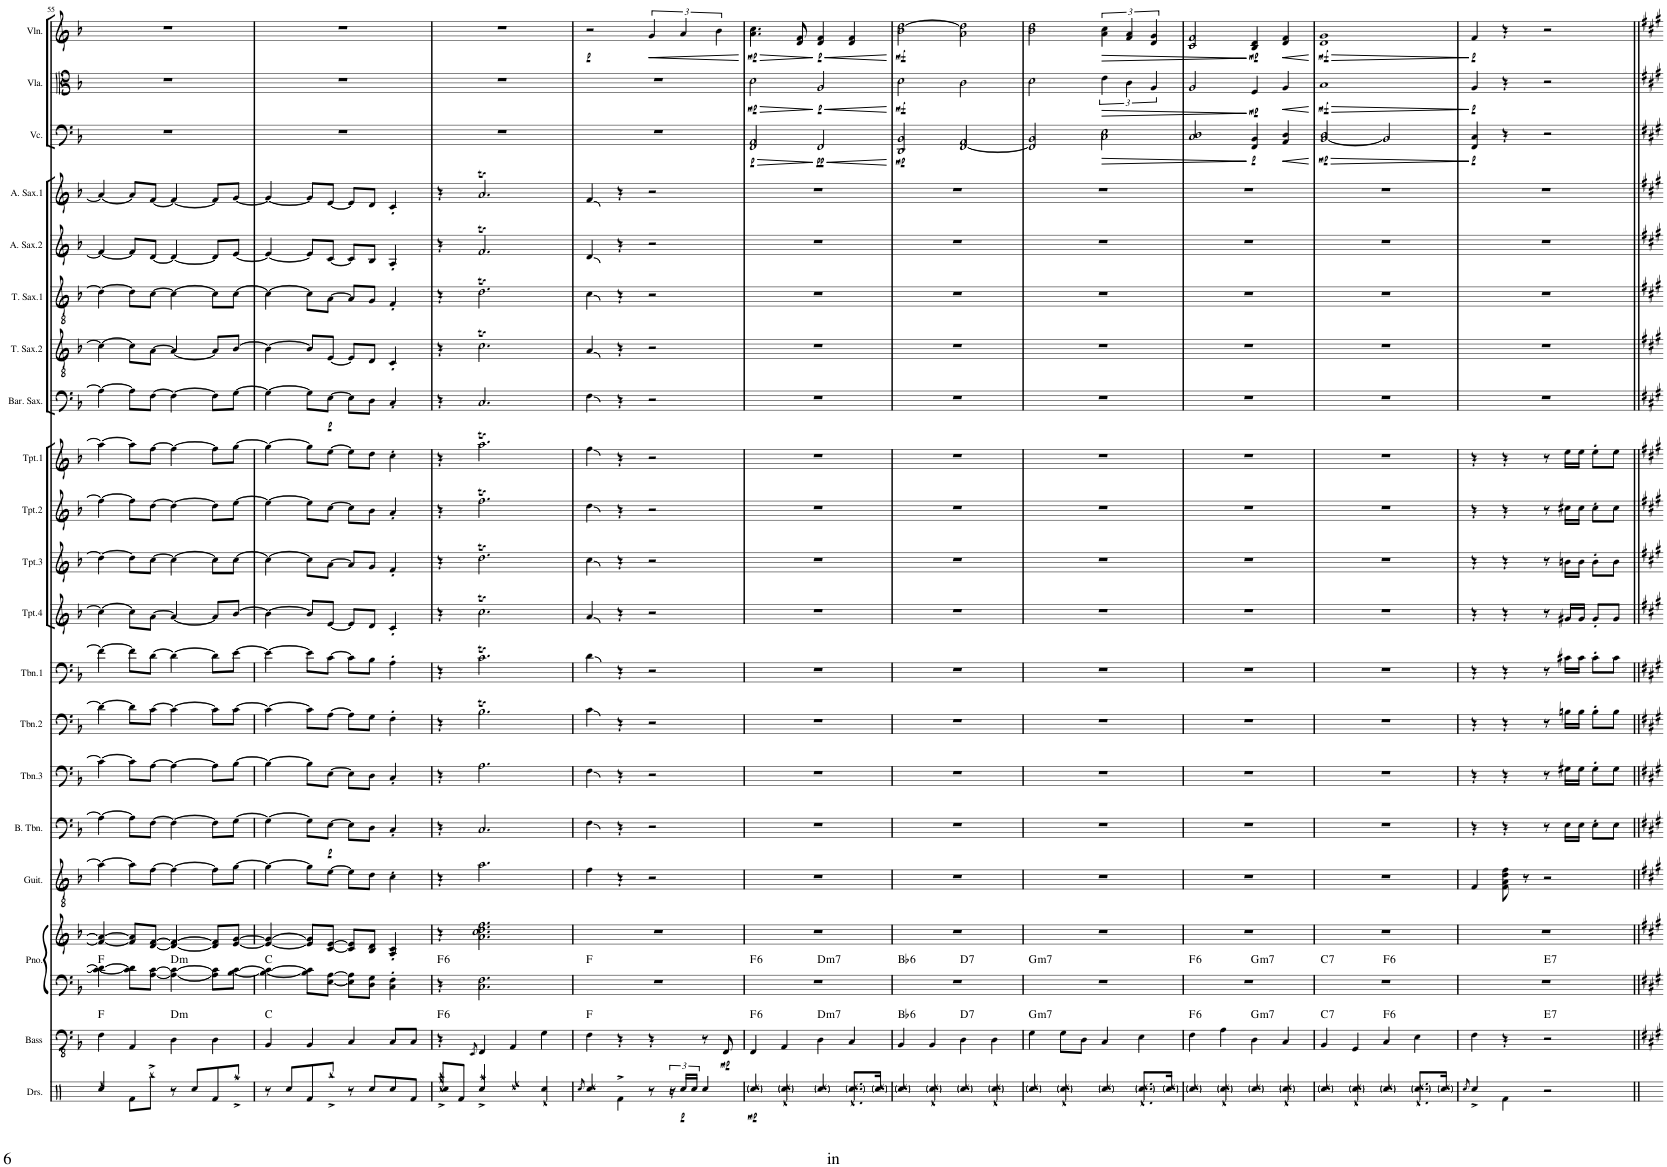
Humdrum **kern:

**kern	**dynam	**harte	**kern	**kern	**harte	**kern	**kern	**dynam	**kern	**kern	**kern	**kern	**kern	**kern	**kern	**kern	**dynam	**kern	**kern	**kern	**kern	**kern	**dynam	**kern	**dynam	**kern	**dynam
*part19	*part19	*part19	*part18	*part18	*part18	*part17	*part16	*part16	*part15	*part14	*part13	*part12	*part11	*part10	*part9	*part8	*part8	*part7	*part6	*part5	*part4	*part3	*part3	*part2	*part2	*part1	*part1
*staff20	*staff20	*	*staff19	*staff18	*	*staff17	*staff16	*staff16	*staff15	*staff14	*staff13	*staff12	*staff11	*staff10	*staff9	*staff8	*staff8	*staff7	*staff6	*staff5	*staff4	*staff3	*staff3	*staff2	*staff2	*staff1	*staff1
*I"Bass	*	*	*I"Piano	*	*	*I"Guitar	*I"Bass Tromb.	*	*I"Trombone 3	*I"Trombone 2	*I"Trombone 1	*I"Trumpet 4	*I"Trumpet 3	*I"Trumpet 2	*I"Trumpet 1	*I"Bariton Sax	*	*I"Tenor Sax 2	*I"Tenor Sax 1	*I"Alto Sax 2	*I"Alto Sax 1	*I"Violoncello	*	*I"Viola	*	*I"Violin	*
*I'Bass	*	*	*I'Pno.	*	*	*I'Guit.	*	*	*I'Tbn.3	*I'Tbn.2	*I'Tbn.1	*I'Tpt.4	*I'Tpt.3	*I'Tpt.2	*I'Tpt.1	*I'Bar. Sax.	*	*I'T. Sax.2	*I'T. Sax.1	*I'A. Sax.2	*I'A. Sax.1	*I'Vc.	*	*I'Vla.	*	*I'Vln.	*
!!LO:PB:g=z
*clefFv4	*	*	*clefF4	*clefG2	*	*clefGv2	*clefF4	*	*clefF4	*clefF4	*clefF4	*clefG2	*clefG2	*clefG2	*clefG2	*clefF4	*	*clefGv2	*clefGv2	*clefG2	*clefG2	*clefF4	*	*clefC3	*	*clefG2	*
*	*	*	*	*	*	*	*	*	*	*	*	*ITrd1c2	*ITrd1c2	*ITrd1c2	*ITrd1c2	*ITrd12c21	*	*ITrd8c14	*ITrd8c14	*ITrd5c9	*ITrd5c9	*	*	*	*	*	*
*k[b-]	*	*	*k[b-]	*k[b-]	*	*k[b-]	*k[b-]	*	*k[b-]	*k[b-]	*k[b-]	*k[b-]	*k[b-]	*k[b-]	*k[b-]	*k[b-]	*	*k[b-]	*k[b-]	*k[b-]	*k[b-]	*k[b-]	*	*k[b-]	*	*k[b-]	*
*M4/4	*	*	*M4/4	*M4/4	*	*M4/4	*M4/4	*	*M4/4	*M4/4	*M4/4	*M4/4	*M4/4	*M4/4	*M4/4	*M4/4	*	*M4/4	*M4/4	*M4/4	*M4/4	*M4/4	*	*M4/4	*	*M4/4	*
=55	=55	=55	=55	=55	=55	=55	=55	=55	=55	=55	=55	=55	=55	=55	=55	=55	=55	=55	=55	=55	=55	=55	=55	=55	=55	=55	=55
4FF\	.	F:maj	4c\_ 4d\_	4f/_ 4a/_	F:maj	4a\_	4A\_	.	4c\_	4d\_	4f\_	4cc\_	4dd\_	4ff\_	4aa\_	4A\_	.	4c\_	4d\_	4f/_	4a/_	1r	.	1r	.	1r	.
4AAA/	.	.	8c\] 8d\]L	8f/] 8a/]L	.	8a\L]	8A\L]	.	8c\L]	8d\L]	8f\L]	8cc\L]	8dd\L]	8ff\L]	8aa\L]	8A\L]	.	8c\L]	8d\L]	8f/L]	8a/L]	.	.	.	.	.	.
.	.	.	[8A\ [8c\J	[8d/ [8f/J	.	[8f\J	[8F\J	.	[8A\J	[8c\J	[8d\J	[8a\J	[8cc\J	[8dd\J	[8ff\J	[8F\J	.	[8A\J	[8c\J	[8d/J	[8f/J	.	.	.	.	.	.
!	!	!LO:H:kt=m	!	!	!LO:H:kt=m	!	!	!	!	!	!	!	!	!	!	!	!	!	!	!	!	!	!	!	!	!	!
4DD\	.	D:min	4A\_ 4c\_	4d/_ 4f/_	D:min	4f\_	4F\_	.	4A\_	4c\_	4d\_	4a/_	4cc\_	4dd\_	4ff\_	4F\_	.	4A/_	4c\_	4d/_	4f/_	.	.	.	.	.	.
4DD\	.	.	8A\] 8c\]L	8d/] 8f/]L	.	8f\L]	8F\L]	.	8A\L]	8c\L]	8d\L]	8a/L]	8cc\L]	8dd\L]	8ff\L]	8F\L]	.	8A/L]	8c\L]	8d/L]	8f/L]	.	.	.	.	.	.
.	.	.	[8B-\ [8c\J	[8e/ [8g/J	.	[8g\J	[8G\J	.	[8B-\J	[8c\J	[8e\J	[8b-/J	[8cc\J	[8ee\J	[8gg\J	[8G\J	.	[8B-/J	[8c\J	[8e/J	[8g/J	.	.	.	.	.	.
=56	=56	=56	=56	=56	=56	=56	=56	=56	=56	=56	=56	=56	=56	=56	=56	=56	=56	=56	=56	=56	=56	=56	=56	=56	=56	=56	=56
4BBB-/	.	C:maj	4B-\_ 4c\_	4e/_ 4g/_	C:maj	4g\_	4G\_	.	4B-\_	4c\_	4e\_	4b-\_	4cc\_	4ee\_	4gg\_	4G\_	.	4B-\_	4c\_	4e/_	4g/_	1r	.	1r	.	1r	.
4BBB-/	.	.	8B-\] 8c\]L	8e/] 8g/]L	.	8g\L]	8G\L]	.	8B-\L]	8c\L]	8e\L]	8b-/L]	8cc\L]	8ee\L]	8gg\L]	8G\L]	.	8B-/L]	8c\L]	8e/L]	8g/L]	.	.	.	.	.	.
!	!	!	!	!	!	!	!	!LO:DY:b	!	!	!	!	!	!	!	!	!LO:DY:b	!	!	!	!	!	!	!	!	!	!
.	.	.	[8E\ [8A\J	[8c/ [8e/J	.	[8e\J	[8E\J	p	[8E\J	[8A\J	[8c\J	[8e/J	[8a\J	[8cc\J	[8ee\J	[8E\J	p	[8E/J	[8A\J	[8c/J	[8e/J	.	.	.	.	.	.
4CC/	.	.	8E\] 8A\]L	8c/] 8e/]L	.	8e\L]	8E\L]	.	8E\L]	8A\L]	8c\L]	8e/L]	8a/L]	8cc\L]	8ee\L]	8E\L]	.	8E/L]	8A/L]	8c/L]	8e/L]	.	.	.	.	.	.
.	.	.	8D\ 8G\J	8B-/ 8d/J	.	8d\J	8D\J	.	8D\J	8G\J	8B-\J	8d/J	8g/J	8b-\J	8dd\J	8D\J	.	8D/J	8G/J	8B-/J	8d/J	.	.	.	.	.	.
8CC/L	.	.	4C\' 4F\'	4A/' 4c/'	.	4c'\	4C'/	.	4C'/	4F'\	4A'\	4c'/	4f'/	4a'/	4cc'\	4C'/	.	4C'/	4F'/	4A'/	4c'/	.	.	.	.	.	.
8CC/J	.	.	.	.	.	.	.	.	.	.	.	.	.	.	.	.	.	.	.	.	.	.	.	.	.	.	.
=57	=57	=57	=57	=57	=57	=57	=57	=57	=57	=57	=57	=57	=57	=57	=57	=57	=57	=57	=57	=57	=57	=57	=57	=57	=57	=57	=57
!	!	!LO:H:kt=6	!	!	!LO:H:kt=6	!	!	!	!	!	!	!	!	!	!	!	!	!	!	!	!	!	!	!	!	!	!
4r	.	F:maj6	4r	4r	F:maj6	4r	4r	.	4r	4r	4r	4r	4r	4r	4r	4r	.	4r	4r	4r	4r	1r	.	1r	.	1r	.
8qEEE/	.	.	.	.	.	.	.	.	.	.	.	.	.	.	.	.	.	.	.	.	.	.	.	.	.	.	.
4FFF/	.	.	2.C\ 2.F\	2.a\ 2.cc\ 2.dd\ 2.ff\	.	2.a\	2.C/	.	2.A\	2.B-T\	2.cT\	2.ccT\	2.ddT\	2.ffT\	2.aat\	2.C/	.	2.cT\	2.dT\	2.fT/	2.at/	.	.	.	.	.	.
4AAA/	.	.	.	.	.	.	.	.	.	.	.	.	.	.	.	.	.	.	.	.	.	.	.	.	.	.	.
4GG\	.	.	.	.	.	.	.	.	.	.	.	.	.	.	.	.	.	.	.	.	.	.	.	.	.	.	.
=58	=58	=58	=58	=58	=58	=58	=58	=58	=58	=58	=58	=58	=58	=58	=58	=58	=58	=58	=58	=58	=58	=58	=58	=58	=58	=58	=58
!	!	!	!	!	!	!	!	!	!	!	!	!	!	!	!	!	!	!	!	!	!	!	!	!	!	!	!LO:DY:b
4FF\	.	F:maj	1r	1r	F:maj	4f\	4F\	.	4F\	4c\	4d\	4a/	4cc\	4dd\	4ff\	4F\	.	4A/	4c\	4d/	4f/	1r	.	1r	.	2r	p
4r	.	.	.	.	.	4r	4r	.	4r	4r	4r	4r	4r	4r	4r	4r	.	4r	4r	4r	4r	.	.	.	.	.	.
!	!	!	!	!	!	!	!	!	!	!	!	!	!	!	!	!	!	!	!	!	!	!	!	!	!	!	!LO:HP:b
4r	.	.	.	.	.	2r	2r	.	2r	2r	2r	2r	2r	2r	2r	2r	.	2r	2r	2r	2r	.	.	.	.	6g/	<
.	.	.	.	.	.	.	.	.	.	.	.	.	.	.	.	.	.	.	.	.	.	.	.	.	.	6a/	.
8r	.	.	.	.	.	.	.	.	.	.	.	.	.	.	.	.	.	.	.	.	.	.	.	.	.	.	.
.	.	.	.	.	.	.	.	.	.	.	.	.	.	.	.	.	.	.	.	.	.	.	.	.	.	6b-\	.
!	!LO:DY:b	!	!	!	!	!	!	!	!	!	!	!	!	!	!	!	!	!	!	!	!	!	!	!	!	!	!
8FFF/	mp	.	.	.	.	.	.	.	.	.	.	.	.	.	.	.	.	.	.	.	.	.	.	.	.	.	.
.	.	.	.	.	.	.	.	.	.	.	.	.	.	.	.	.	.	.	.	.	.	.	.	.	.	.	[
=59	=59	=59	=59	=59	=59	=59	=59	=59	=59	=59	=59	=59	=59	=59	=59	=59	=59	=59	=59	=59	=59	=59	=59	=59	=59	=59	=59
!	!	!	!	!	!	!	!	!	!	!	!	!	!	!	!	!	!	!	!	!	!	!	!LO:HP:b	!	!LO:HP:b	!	!LO:HP:b
!	!	!LO:H:kt=6	!	!	!LO:H:kt=6	!	!	!	!	!	!	!	!	!	!	!	!	!	!	!	!	!	!LO:DY:n=1:b	!	!LO:DY:n=1:b	!	!LO:DY:n=1:b
*	*	*	*	*^	*	*	*	*	*	*	*	*	*	*	*	*	*	*	*	*	*	*	*	*	*	*	*
4FFF/	.	F:maj6	1r	1r	2ryy	F:maj6	1r	1r	.	1r	1r	1r	1r	1r	1r	1r	1r	.	1r	1r	1r	1r	2FF/ 2AA/	> p	2d\	> mp	4.a\ 4.cc\	> mp
4AAA/	.	.	.	.	.	.	.	.	.	.	.	.	.	.	.	.	.	.	.	.	.	.	.	.	.	.	.	.
.	.	.	.	.	.	.	.	.	.	.	.	.	.	.	.	.	.	.	.	.	.	.	.	.	.	.	8d/ 8f/	.
!	!	!	!	!	!	!	!	!	!	!	!	!	!	!	!	!	!	!	!	!	!	!	!	!LO:HP:n=1:b	!	!LO:HP:n=1:b	!	!LO:HP:n=1:b
!	!	!LO:H:kt=m7	!	!	!	!LO:H:kt=m7	!	!	!	!	!	!	!	!	!	!	!	!	!	!	!	!	!	!LO:DY:n=2:b	!	!LO:DY:n=2:b	!	!LO:DY:n=2:b
4DD\	.	D:min7	.	.	2ryy	D:min7	.	.	.	.	.	.	.	.	.	.	.	.	.	.	.	.	2FF/	] < pp	2A/	] < p	4d/ 4f/	] < p
4CC/	.	.	.	.	.	.	.	.	.	.	.	.	.	.	.	.	.	.	.	.	.	.	.	.	.	.	4d/ 4f/	.
.	.	.	.	.	.	.	.	.	.	.	.	.	.	.	.	.	.	.	.	.	.	.	.	[	.	[	.	[
=60	=60	=60	=60	=60	=60	=60	=60	=60	=60	=60	=60	=60	=60	=60	=60	=60	=60	=60	=60	=60	=60	=60	=60	=60	=60	=60	=60	=60
!	!	!LO:H:kt=6	!	!	!	!LO:H:kt=6	!	!	!	!	!	!	!	!	!	!	!	!	!	!	!	!	!	!LO:DY:b	!	!LO:DY:b	!	!LO:DY:b
4BBB-/	.	Bb:maj6	1r	1r	2ryy	Bb:maj6	1r	1r	.	1r	1r	1r	1r	1r	1r	1r	1r	.	1r	1r	1r	1r	2DD/ 2BB-/	mp	2d\	mf	2b-\ [2dd\	mf
4BBB-/	.	.	.	.	.	.	.	.	.	.	.	.	.	.	.	.	.	.	.	.	.	.	.	.	.	.	.	.
!	!	!LO:H:kt=7	!	!	!	!LO:H:kt=7	!	!	!	!	!	!	!	!	!	!	!	!	!	!	!	!	!	!	!	!	!	!
4DD\	.	D:7	.	.	2ryy	D:7	.	.	.	.	.	.	.	.	.	.	.	.	.	.	.	.	[2FF/ 2AA/	.	2c\	.	2a\ 2dd\]	.
4DD\	.	.	.	.	.	.	.	.	.	.	.	.	.	.	.	.	.	.	.	.	.	.	.	.	.	.	.	.
=61	=61	=61	=61	=61	=61	=61	=61	=61	=61	=61	=61	=61	=61	=61	=61	=61	=61	=61	=61	=61	=61	=61	=61	=61	=61	=61	=61	=61
!	!	!LO:H:kt=m7	!	!	!	!LO:H:kt=m7	!	!	!	!	!	!	!	!	!	!	!	!	!	!	!	!	!	!	!	!	!	!
*	*	*	*	*v	*v	*	*	*	*	*	*	*	*	*	*	*	*	*	*	*	*	*	*	*	*	*	*	*
4GG\	.	G:min7	1r	1r	G:min7	1r	1r	.	1r	1r	1r	1r	1r	1r	1r	1r	.	1r	1r	1r	1r	2FF/] 2BB-/	.	2d\	.	2b-\ 2dd\	.
8GG\L	.	.	.	.	.	.	.	.	.	.	.	.	.	.	.	.	.	.	.	.	.	.	.	.	.	.	.
8DD\J	.	.	.	.	.	.	.	.	.	.	.	.	.	.	.	.	.	.	.	.	.	.	.	.	.	.	.
!	!	!	!	!	!	!	!	!	!	!	!	!	!	!	!	!	!	!	!	!	!	!	!LO:HP:b	!	!LO:HP:b	!	!LO:HP:b
4CC/	.	.	.	.	.	.	.	.	.	.	.	.	.	.	.	.	.	.	.	.	.	2C\ 2E\	>	6e\	>	6a\ 6cc\	>
.	.	.	.	.	.	.	.	.	.	.	.	.	.	.	.	.	.	.	.	.	.	.	.	6c\	.	6f/ 6a/	.
4EE\	.	.	.	.	.	.	.	.	.	.	.	.	.	.	.	.	.	.	.	.	.	.	.	.	.	.	.
.	.	.	.	.	.	.	.	.	.	.	.	.	.	.	.	.	.	.	.	.	.	.	.	6A/	.	6d/ 6g/	.
=62	=62	=62	=62	=62	=62	=62	=62	=62	=62	=62	=62	=62	=62	=62	=62	=62	=62	=62	=62	=62	=62	=62	=62	=62	=62	=62	=62
!	!	!LO:H:kt=6	!	!	!LO:H:kt=6	!	!	!	!	!	!	!	!	!	!	!	!	!	!	!	!	!	!	!	!	!	!
*	*	*	*	*^	*	*	*	*	*	*	*	*	*	*	*	*	*	*	*	*	*	*	*	*	*	*	*
4FF\	.	F:maj6	1r	1r	2ryy	F:maj6	1r	1r	.	1r	1r	1r	1r	1r	1r	1r	1r	.	1r	1r	1r	1r	2C/ 2D/	.	2A/	.	2c/ 2f/	.
4AA\	.	.	.	.	.	.	.	.	.	.	.	.	.	.	.	.	.	.	.	.	.	.	.	.	.	.	.	.
!	!	!LO:H:kt=m7	!	!	!	!LO:H:kt=m7	!	!	!	!	!	!	!	!	!	!	!	!	!	!	!	!	!	!LO:DY:n=1:b	!	!LO:DY:n=1:b	!	!LO:DY:n=1:b
4DD\	.	G:min7	.	.	2ryy	G:min7	.	.	.	.	.	.	.	.	.	.	.	.	.	.	.	.	4FF/ 4BB-/	] p	4F/	] mp	4B-/ 4d/	] mp
!	!	!	!	!	!	!	!	!	!	!	!	!	!	!	!	!	!	!	!	!	!	!	!	!LO:HP:b	!	!LO:HP:b	!	!LO:HP:b
4CC/	.	.	.	.	.	.	.	.	.	.	.	.	.	.	.	.	.	.	.	.	.	.	4AA/ 4D/	<	4A/	<	4d/ 4f/	<
.	.	.	.	.	.	.	.	.	.	.	.	.	.	.	.	.	.	.	.	.	.	.	.	[	.	[	.	[
=63	=63	=63	=63	=63	=63	=63	=63	=63	=63	=63	=63	=63	=63	=63	=63	=63	=63	=63	=63	=63	=63	=63	=63	=63	=63	=63	=63	=63
!	!	!	!	!	!	!	!	!	!	!	!	!	!	!	!	!	!	!	!	!	!	!	!	!LO:HP:b	!	!LO:HP:b	!	!LO:HP:b
!	!	!LO:H:kt=7	!	!	!	!LO:H:kt=7	!	!	!	!	!	!	!	!	!	!	!	!	!	!	!	!	!	!LO:DY:n=1:b	!	!LO:DY:n=1:b	!	!LO:DY:n=1:b
4BBB-/	.	C:7	1r	1r	2ryy	C:7	1r	1r	.	1r	1r	1r	1r	1r	1r	1r	1r	.	1r	1r	1r	1r	[2BB-/ 2D/	> mp	1B-	> mf	1d 1g	> mf
4GGG/	.	.	.	.	.	.	.	.	.	.	.	.	.	.	.	.	.	.	.	.	.	.	.	.	.	.	.	.
!	!	!LO:H:kt=6	!	!	!	!LO:H:kt=6	!	!	!	!	!	!	!	!	!	!	!	!	!	!	!	!	!	!	!	!	!	!
4CC/	.	F:maj6	.	.	2ryy	F:maj6	.	.	.	.	.	.	.	.	.	.	.	.	.	.	.	.	2BB-/]	.	.	.	.	.
4EE\	.	.	.	.	.	.	.	.	.	.	.	.	.	.	.	.	.	.	.	.	.	.	.	.	.	.	.	.
.	.	.	.	.	.	.	.	.	.	.	.	.	.	.	.	.	.	.	.	.	.	.	.	]	.	]	.	]
=64	=64	=64	=64	=64	=64	=64	=64	=64	=64	=64	=64	=64	=64	=64	=64	=64	=64	=64	=64	=64	=64	=64	=64	=64	=64	=64	=64	=64
!	!	!	!	!	!	!	!	!	!	!	!	!	!	!	!	!	!	!	!	!	!	!	!	!LO:DY:b	!	!LO:DY:b	!	!LO:DY:b
4FF\	.	.	1r	1r	2ryy	.	4F/	4r	.	4r	4r	4r	4r	4r	4r	4r	1r	.	1r	1r	1r	1r	4FF/ 4C/	p	4A/	p	4f/	p
4r	.	.	.	.	.	.	8F\ 8A\ 8d\ 8f\	4r	.	4r	4r	4r	4r	4r	4r	4r	.	.	.	.	.	.	4r	.	4r	.	4r	.
.	.	.	.	.	.	.	8r	.	.	.	.	.	.	.	.	.	.	.	.	.	.	.	.	.	.	.	.	.
!	!	!LO:H:kt=7	!	!	!	!LO:H:kt=7	!	!	!	!	!	!	!	!	!	!	!	!	!	!	!	!	!	!	!	!	!	!
2r	.	E:7	.	.	2ryy	E:7	2r	8r	.	8r	8r	8r	8r	8r	8r	8r	.	.	.	.	.	.	2r	.	2r	.	2r	.
.	.	.	.	.	.	.	.	16E\LL	.	16G#X\LL	16Bn\LL	16c#X\LL	16g#X/LL	16bn\LL	16cc#X\LL	16ee\LL	.	.	.	.	.	.	.	.	.	.	.	.
.	.	.	.	.	.	.	.	16E\JJ	.	16G#\JJ	16B\JJ	16c#\JJ	16g#/JJ	16b\JJ	16cc#\JJ	16ee\JJ	.	.	.	.	.	.	.	.	.	.	.	.
.	.	.	.	.	.	.	.	8E'\L	.	8G#'\L	8B'\L	8c#'\L	8g#'/L	8b'\L	8cc#'\L	8ee'\L	.	.	.	.	.	.	.	.	.	.	.	.
.	.	.	.	.	.	.	.	8E\J	.	8G#\J	8B\J	8c#\J	8g#/J	8b\J	8cc#\J	8ee\J	.	.	.	.	.	.	.	.	.	.	.	.
*	*	*	*	*v	*v	*	*	*	*	*	*	*	*	*	*	*	*	*	*	*	*	*	*	*	*	*	*	*
=||	=||	=||	=||	=||	=||	=||	=||	=||	=||	=||	=||	=||	=||	=||	=||	=||	=||	=||	=||	=||	=||	=||	=||	=||	=||	=||	=||
*-	*-	*-	*-	*-	*-	*-	*-	*-	*-	*-	*-	*-	*-	*-	*-	*-	*-	*-	*-	*-	*-	*-	*-	*-	*-	*-	*-
